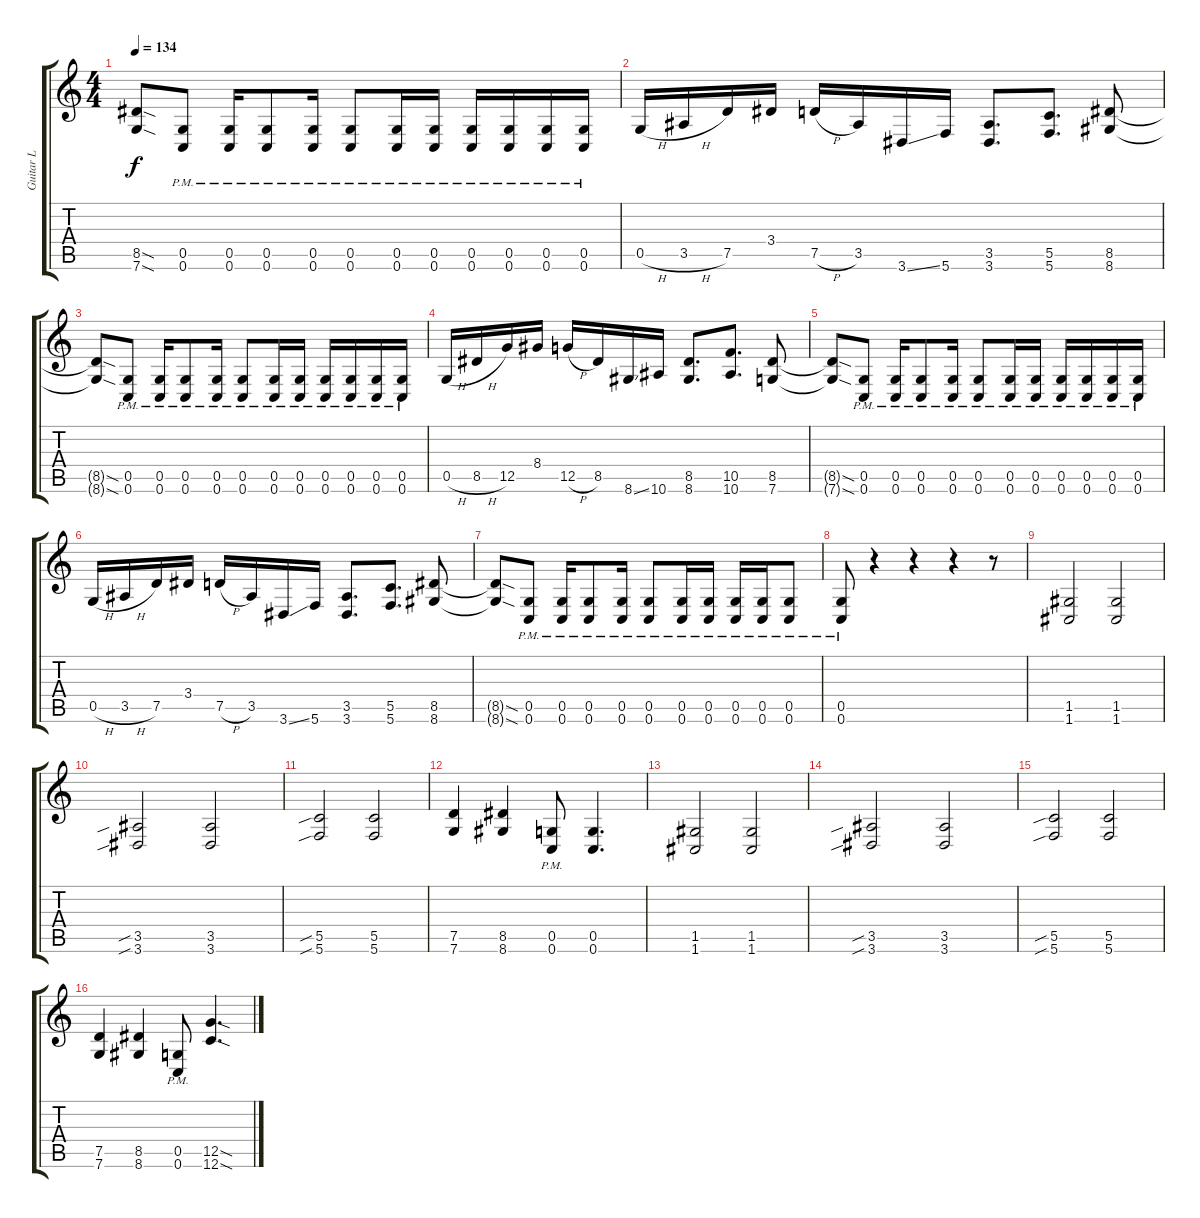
\track ("Guitar L" "Guitar L") {instrument overdrivenguitar}
\staff {score tabs}
\tuning (D4 A3 F3 C3 G2 C2) {hide}
\ts (4 4)
\tempo 134
\clef g2
\ks c
(8.5{sod t} 7.6{sod t}).8{dy f} (0.5{pm} 0.6).8 (0.5{pm} 0.6).16 (0.5{pm} 0.6).8 (0.5{pm} 0.6).16 (0.5{pm} 0.6).8 (0.5{pm} 0.6).16 (0.5{pm} 0.6).16 (0.5{pm} 0.6).16 (0.5{pm} 0.6).16 (0.5{pm} 0.6).16 (0.5{pm} 0.6).16 |
0.5{h}.16 3.5{h}.16 7.5.16 3.4.16 7.5{h}.16 3.5.16 3.6{ss}.16 5.6.16 (3.5 3.6).8{d} (5.5 5.6).8{d} (8.5 8.6).8 |
(8.5{sod t} 8.6{sod t}).8 (0.5{pm} 0.6).8 (0.5{pm} 0.6).16 (0.5{pm} 0.6).8 (0.5{pm} 0.6).16 (0.5{pm} 0.6).8 (0.5{pm} 0.6).16 (0.5{pm} 0.6).16 (0.5{pm} 0.6).16 (0.5{pm} 0.6).16 (0.5{pm} 0.6).16 (0.5{pm} 0.6).16 |
0.5{h}.16 8.5{h}.16 12.5.16 8.4.16 12.5{h}.16 8.5.16 8.6{ss}.16 10.6.16 (8.5 8.6).8{d} (10.5 10.6).8{d} (8.5 7.6).8 |
(8.5{sod t} 7.6{sod t}).8 (0.5{pm} 0.6).8 (0.5{pm} 0.6).16 (0.5{pm} 0.6).8 (0.5{pm} 0.6).16 (0.5{pm} 0.6).8 (0.5{pm} 0.6).16 (0.5{pm} 0.6).16 (0.5{pm} 0.6).16 (0.5{pm} 0.6).16 (0.5{pm} 0.6).16 (0.5{pm} 0.6).16 |
0.5{h}.16 3.5{h}.16 7.5.16 3.4.16 7.5{h}.16 3.5.16 3.6{ss}.16 5.6.16 (3.5 3.6).8{d} (5.5 5.6).8{d} (8.5 8.6).8 |
(8.5{sod t} 8.6{sod t}).8 (0.5{pm} 0.6).8 (0.5{pm} 0.6).16 (0.5{pm} 0.6).8 (0.5{pm} 0.6).16 (0.5{pm} 0.6).8 (0.5{pm} 0.6).16 (0.5{pm} 0.6).16 (0.5{pm} 0.6).16 (0.5{pm} 0.6).16 (0.5{pm} 0.6).8 |
(0.5 0.6{pm}).8 r.4 r.4 r.4 r.8 |
(1.5 1.6).2 (1.5 1.6).2 |
(3.5{sib} 3.6{sib}).2 (3.5 3.6).2 |
(5.5{sib} 5.6{sib}).2 (5.5 5.6).2 |
(7.5 7.6).4 (8.5 8.6).4 (0.5 0.6{pm}).8 (0.5 0.6).4{d} |
(1.5 1.6).2 (1.5 1.6).2 |
(3.5{sib} 3.6{sib}).2 (3.5 3.6).2 |
(5.5{sib} 5.6{sib}).2 (5.5 5.6).2 |
(7.5 7.6).4 (8.5 8.6).4 (0.5 0.6{pm}).8 (12.5{sod} 12.6{sod}).4{d}
